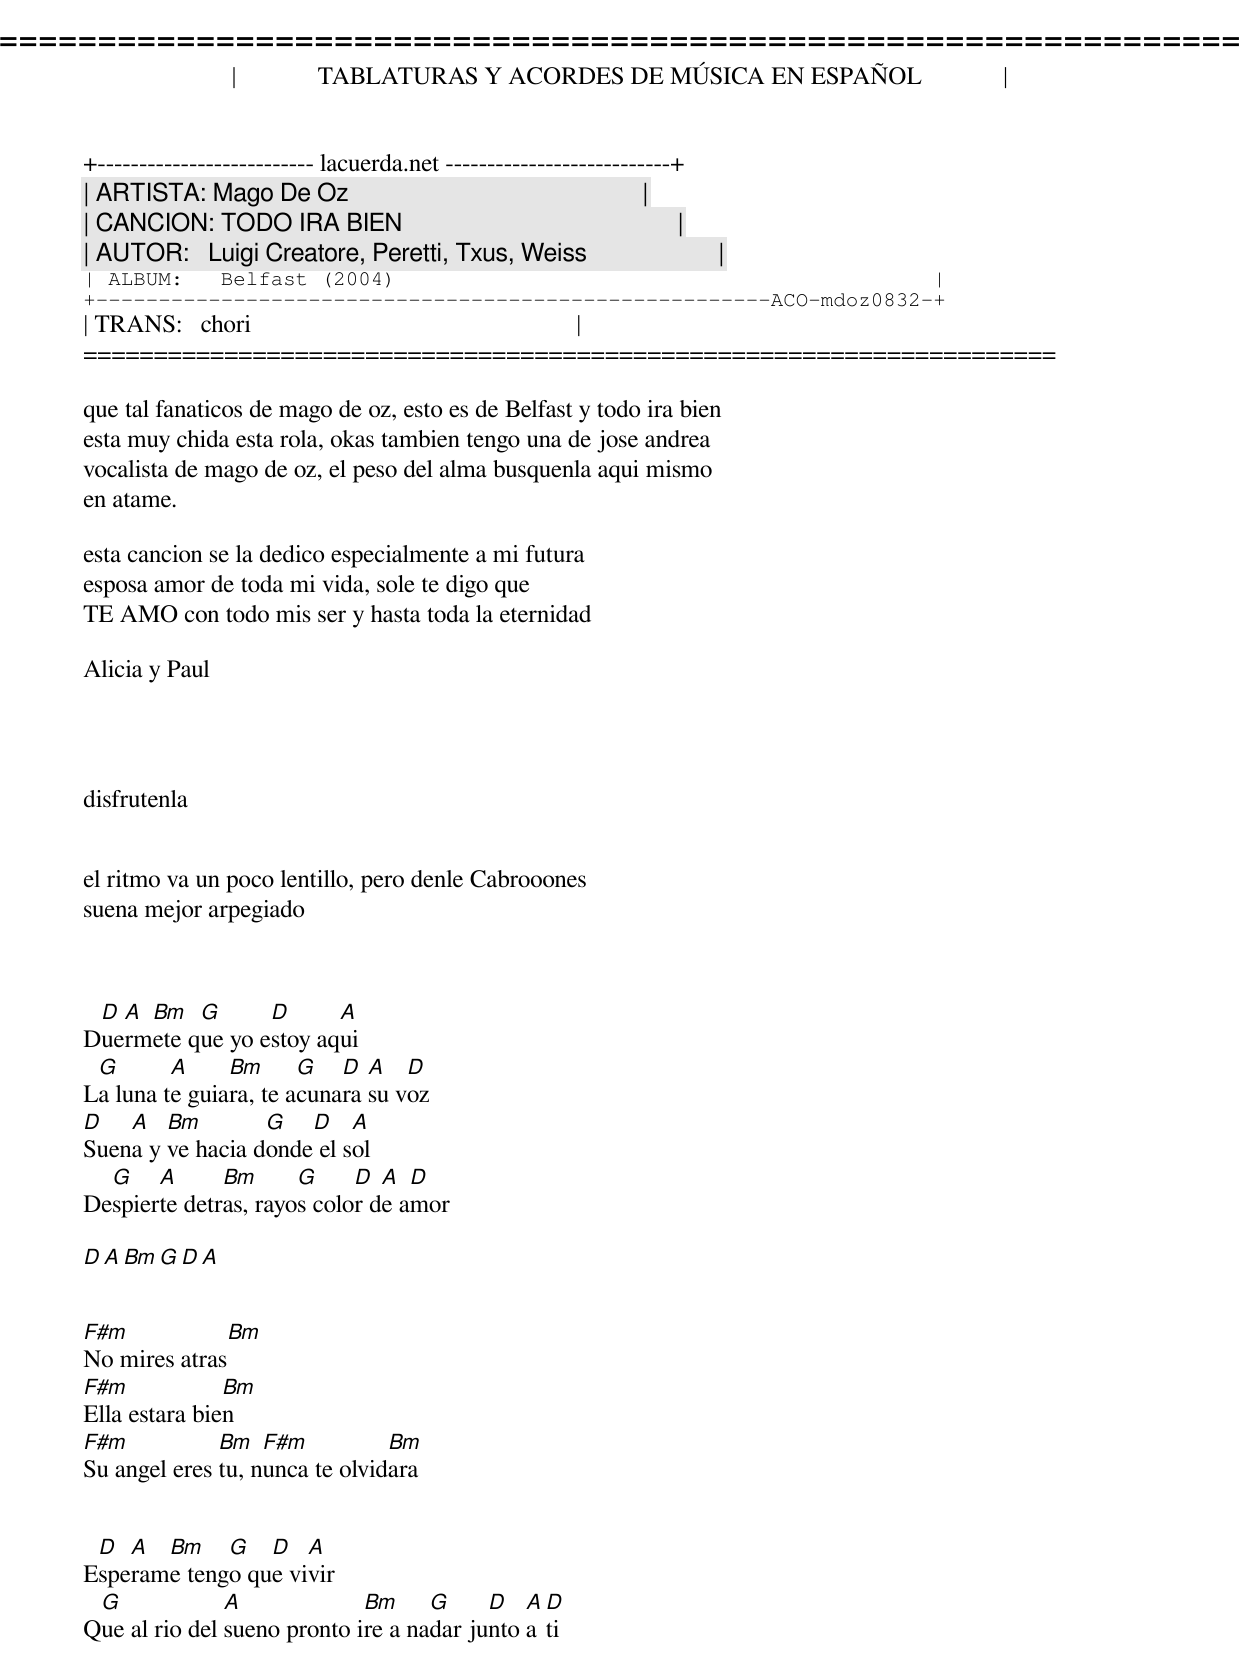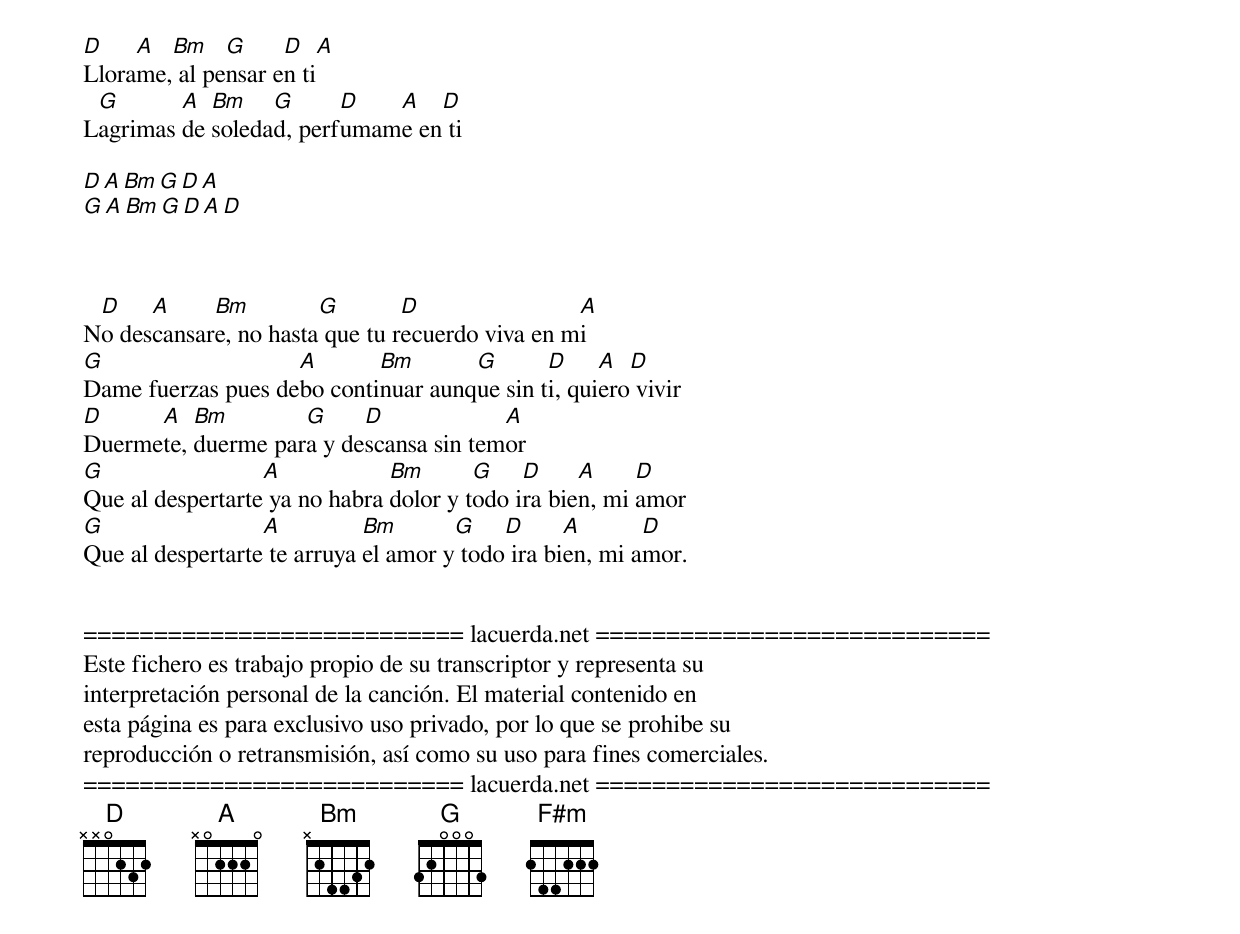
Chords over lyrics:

=====================================================================
|             TABLATURAS Y ACORDES DE MÚSICA EN ESPAÑOL             |
+-------------------------- lacuerda.net ---------------------------+
| ARTISTA: Mago De Oz                                               |
| CANCION: TODO IRA BIEN                                            |
| AUTOR:   Luigi Creatore, Peretti, Txus, Weiss                     |
| ALBUM:   Belfast (2004)                                           |
+------------------------------------------------------ACO-mdoz0832-+
| TRANS:   chori                                                    |
=====================================================================

que tal fanaticos de mago de oz, esto es de Belfast y todo ira bien
esta muy chida esta rola, okas tambien tengo una de jose andrea
vocalista de mago de oz, el peso del alma busquenla aqui mismo
en atame.

esta cancion se la dedico especialmente a mi futura
esposa amor de toda mi vida, sole te digo que
TE AMO con todo mis ser y hasta toda la eternidad

Alicia y Paul




disfrutenla


el ritmo va un poco lentillo, pero denle Cabrooones
suena mejor arpegiado



 D A Bm   G      D      A
Duermete que yo estoy aqui
 G       A     Bm      G   D  A   D
La luna te guiara, te acunara su voz
D   A   Bm        G   D    A
Suena y ve hacia donde el sol
  G    A      Bm      G     D  A  D
Despierte detras, rayos color de amor

D   A   Bm        G   D    A


F#m           Bm
No mires atras
F#m            Bm
Ella estara bien
F#m           Bm   F#m          Bm
Su angel eres tu, nunca te olvidara


 D  A  Bm    G   D   A
Esperame tengo que vivir
 G             A             Bm     G     D   A D
Que al rio del sueno pronto ire a nadar junto a ti
D    A  Bm    G     D   A
Llorame, al pensar en ti
 G       A  Bm    G      D   A   D
Lagrimas de soledad, perfumame en ti

D  A  Bm    G   D   A
G  A  Bm   G     D     A       D



 D    A     Bm         G        D                A
No descansare, no hasta que tu recuerdo viva en mi
G                   A       Bm       G       D     A  D
Dame fuerzas pues debo continuar aunque sin ti, quiero vivir
D     A   Bm        G     D             A
Duermete, duerme para y descansa sin temor
G                 A            Bm       G    D     A     D
Que al despertarte ya no habra dolor y todo ira bien, mi amor
G                 A          Bm       G    D      A       D
Que al despertarte te arruya el amor y todo ira bien, mi amor.


=========================== lacuerda.net ============================
Este fichero es trabajo propio de su transcriptor y representa su
interpretación personal de la canción. El material contenido en
esta página es para exclusivo uso privado, por lo que se prohibe su
reproducción o retransmisión, así como su uso para fines comerciales.
=========================== lacuerda.net ============================
